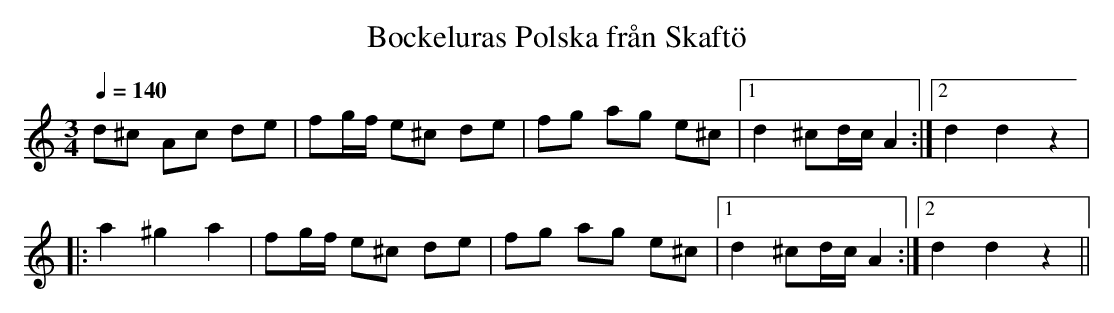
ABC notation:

X:1
T:Bockeluras Polska från Skaftö
M:3/4
L:1/8
Q:1/4=140
K:Am
d^c Ac de|fg/f/ e^c de|fg ag e^c|1d2 ^cd/c/ A2:|2d2d2z2|!
|:a2^g2a2|fg/f/ e^c de|fg ag e^c|1d2 ^cd/c/ A2:|2d2d2z2||
